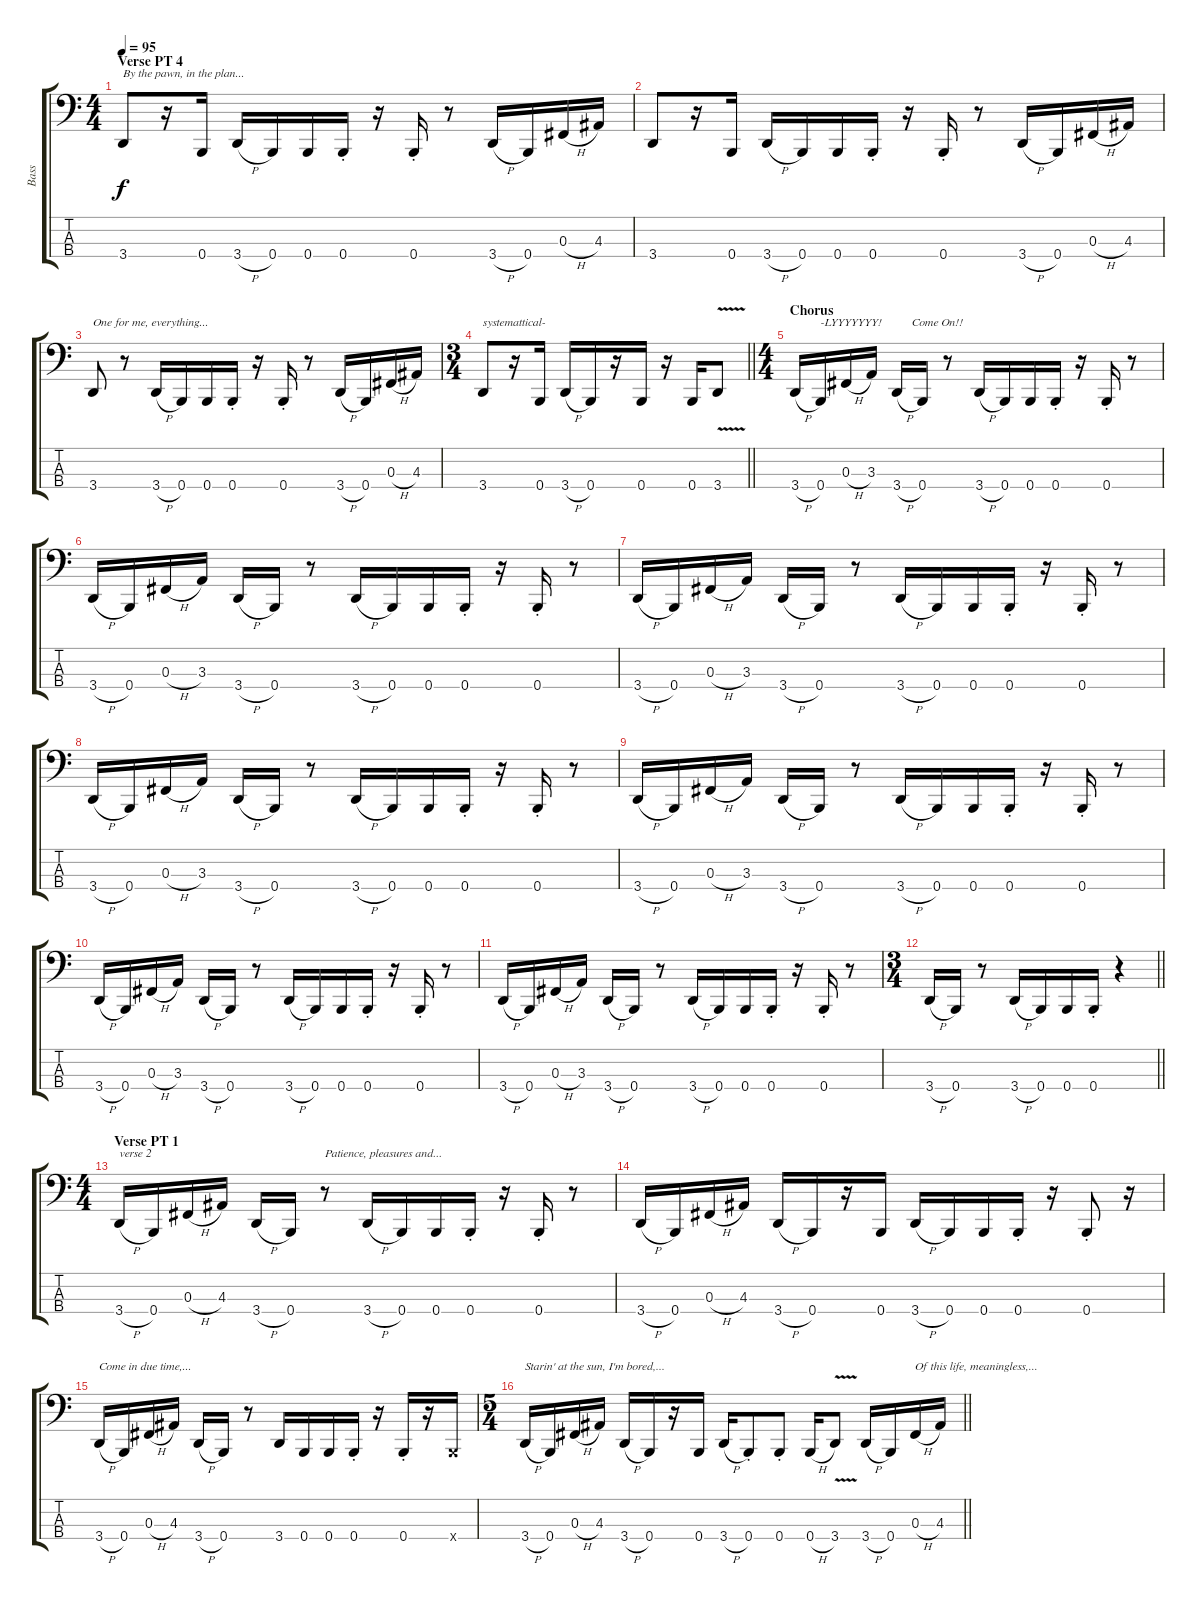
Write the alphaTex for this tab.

\track ("Bass" "Bass") {instrument electricbassfinger}
\staff {score tabs}
\tuning (E2 B1 Gb1 B0) {hide}
\ts (4 4)
\section ("" "Verse PT 4")
\tempo 95
\clef f4
\ks c
3.4.8{txt "By the pawn, in the plan..." dy f} r.16 0.4.16 3.4{h}.16 0.4.16 0.4.16 0.4{st}.16 r.16 0.4{st}.16 r.8 3.4{h}.16 0.4.16 0.3{h}.16 4.3.16 |
3.4.8 r.16 0.4.16 3.4{h}.16 0.4.16 0.4.16 0.4{st}.16 r.16 0.4{st}.16 r.8 3.4{h}.16 0.4.16 0.3{h}.16 4.3.16 |
3.4.8{txt "One for me, everything..."} r.8 3.4{h}.16 0.4.16 0.4.16 0.4{st}.16 r.16 0.4{st}.16 r.8 3.4{h}.16 0.4.16 0.3{h}.16 4.3.16 |
\ts (3 4)
\barLineRight lightlight
3.4.8{txt "systemattical-"} r.16 0.4.16 3.4{h}.16 0.4.16 r.16 0.4.16 r.16 0.4.16 3.4{v}.8 |
\ts (4 4)
\section ("" "Chorus")
3.4{h}.16 0.4.16{txt "-LYYYYYYY!          Come On!!"} 0.3{h}.16 3.3.16 3.4{h}.16 0.4.16 r.8 3.4{h}.16 0.4.16 0.4.16 0.4{st}.16 r.16 0.4{st}.16 r.8 |
3.4{h}.16 0.4.16 0.3{h}.16 3.3.16 3.4{h}.16 0.4.16 r.8 3.4{h}.16 0.4.16 0.4.16 0.4{st}.16 r.16 0.4{st}.16 r.8 |
3.4{h}.16 0.4.16 0.3{h}.16 3.3.16 3.4{h}.16 0.4.16 r.8 3.4{h}.16 0.4.16 0.4.16 0.4{st}.16 r.16 0.4{st}.16 r.8 |
3.4{h}.16 0.4.16 0.3{h}.16 3.3.16 3.4{h}.16 0.4.16 r.8 3.4{h}.16 0.4.16 0.4.16 0.4{st}.16 r.16 0.4{st}.16 r.8 |
3.4{h}.16 0.4.16 0.3{h}.16 3.3.16 3.4{h}.16 0.4.16 r.8 3.4{h}.16 0.4.16 0.4.16 0.4{st}.16 r.16 0.4{st}.16 r.8 |
3.4{h}.16 0.4.16 0.3{h}.16 3.3.16 3.4{h}.16 0.4.16 r.8 3.4{h}.16 0.4.16 0.4.16 0.4{st}.16 r.16 0.4{st}.16 r.8 |
3.4{h}.16 0.4.16 0.3{h}.16 3.3.16 3.4{h}.16 0.4.16 r.8 3.4{h}.16 0.4.16 0.4.16 0.4{st}.16 r.16 0.4{st}.16 r.8 |
\ts (3 4)
\barLineRight lightlight
3.4{h}.16 0.4.16 r.8 3.4{h}.16 0.4.16 0.4.16 0.4{st}.16 r.4 |
\ts (4 4)
\section ("" "Verse PT 1")
3.4{h}.16{txt "verse 2"} 0.4.16 0.3{h}.16 4.3.16 3.4{h}.16 0.4.16 r.8{txt "Patience, pleasures and..."} 3.4{h}.16 0.4.16 0.4.16 0.4{st}.16 r.16 0.4{st}.16 r.8 |
3.4{h}.16 0.4.16 0.3{h}.16 4.3.16 3.4{h}.16 0.4.16 r.16 0.4.16 3.4{h}.16 0.4.16 0.4.16 0.4{st}.16 r.16 0.4{st}.8 r.16 |
3.4{h}.16{txt "Come in due time,..."} 0.4.16 0.3{h}.16 4.3.16 3.4{h}.16 0.4.16 r.8 3.4.16 0.4.16 0.4.16 0.4{st}.16 r.16 0.4{st}.16 r.16 0.4{x}.16 |
\ts (5 4)
\barLineRight lightlight
3.4{h}.16{txt "Starin' at the sun, I'm bored,..."} 0.4.16 0.3{h}.16 4.3.16 3.4{h}.16 0.4.16 r.16 0.4.16 3.4{h}.16 0.4{st}.8 0.4{st}.8 0.4{h}.16 3.4{v}.8 3.4{h}.16 0.4.16 0.3{h}.16{txt "Of this life, meaningless,..."} 4.3.16
